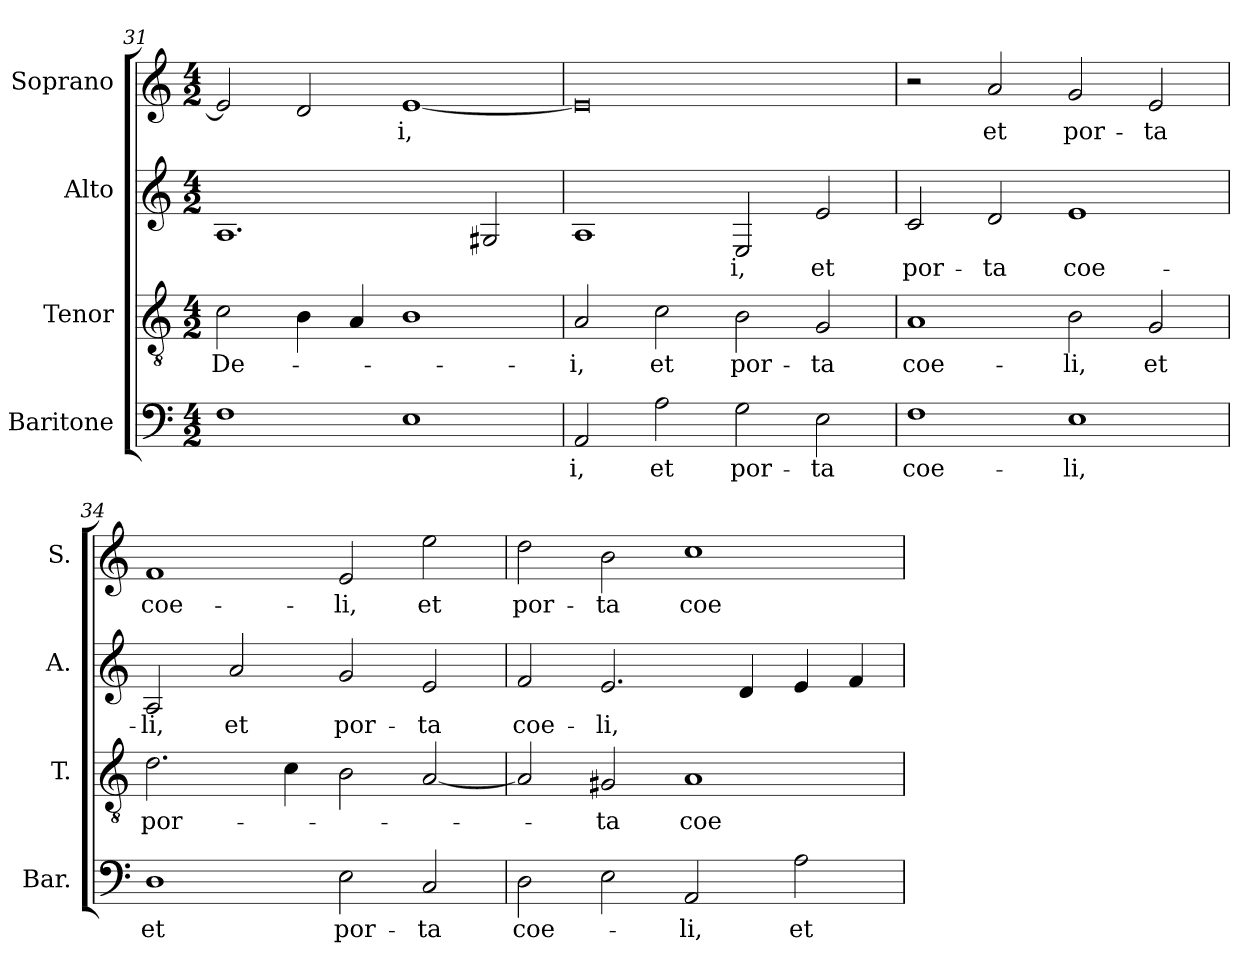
**kern	**text	**kern	**text	**kern	**text	**kern	**text
*part4	*part4	*part3	*part3	*part2	*part2	*part1	*part1
*staff4	*staff4	*staff3	*staff3	*staff2	*staff2	*staff1	*staff1
*I"Baritone	*	*I"Tenor	*	*I"Alto	*	*I"Soprano	*
*I'Bar.	*	*I'T.	*	*I'A.	*	*I'S.	*
*clefF4	*	*clefGv2	*	*clefG2	*	*clefG2	*
*	*	*ITrd7c12	*	*	*	*	*
*k[]	*	*k[]	*	*k[]	*	*k[]	*
*C:	*	*C:	*	*C:	*	*C:	*
*M4/2	*	*M4/2	*	*M4/2	*	*M4/2	*
=31	=31	=31	=31	=31	=31	=31	=31
!	!	!	!LO:LY:b:color=#000000	!	!	!	!
1Fi	.	2Ci\	De-	1.Ai	.	2ei/]	.
.	.	4BBi\	.	.	.	2di/	.
.	.	4AAi/	.	.	.	.	.
!	!	!	!	!	!	!	!LO:LY:b:color=#000000
1Ei	.	1BBi	.	.	.	[1ei	-i,
.	.	.	.	2G#Xi/	.	.	.
=32	=32	=32	=32	=32	=32	=32	=32
!	!LO:LY:b:color=#000000	!	!	!	!	!	!
!	!	!	!LO:LY:b:color=#000000	!	!	!	!
2AAi/	-i,	2AAi/	-i,	1Ai	.	0ei]	.
!	!LO:LY:b:color=#000000	!	!	!	!	!	!
!	!	!	!LO:LY:b:color=#000000	!	!	!	!
2Ai\	et	2Ci\	et	.	.	.	.
!	!LO:LY:b:color=#000000	!	!	!	!	!	!
!	!	!	!LO:LY:b:color=#000000	!	!	!	!
!	!	!	!	!	!LO:LY:b:color=#000000	!	!
2Gi\	por-	2BBi\	por-	2Ei/	-i,	.	.
!	!LO:LY:b:color=#000000	!	!	!	!	!	!
!	!	!	!LO:LY:b:color=#000000	!	!	!	!
!	!	!	!	!	!LO:LY:b:color=#000000	!	!
2Ei\	-ta	2GGi/	-ta	2ei/	et	.	.
=33	=33	=33	=33	=33	=33	=33	=33
!	!LO:LY:b:color=#000000	!	!	!	!	!	!
!	!	!	!LO:LY:b:color=#000000	!	!	!	!
!	!	!	!	!	!LO:LY:b:color=#000000	!	!
1Fi	coe-	1AAi	coe-	2ci/	por-	2r	.
!	!	!	!	!	!LO:LY:b:color=#000000	!	!
!	!	!	!	!	!	!	!LO:LY:b:color=#000000
.	.	.	.	2di/	-ta	2ai/	et
!	!LO:LY:b:color=#000000	!	!	!	!	!	!
!	!	!	!LO:LY:b:color=#000000	!	!	!	!
!	!	!	!	!	!LO:LY:b:color=#000000	!	!
!	!	!	!	!	!	!	!LO:LY:b:color=#000000
1Ei	-li,	2BBi\	-li,	1ei	coe-	2gi/	por-
!	!	!	!LO:LY:b:color=#000000	!	!	!	!
!	!	!	!	!	!	!	!LO:LY:b:color=#000000
.	.	2GGi/	et	.	.	2ei/	-ta
=34	=34	=34	=34	=34	=34	=34	=34
!	!LO:LY:b:color=#000000	!	!	!	!	!	!
!	!	!	!LO:LY:b:color=#000000	!	!	!	!
!	!	!	!	!	!LO:LY:b:color=#000000	!	!
!	!	!	!	!	!	!	!LO:LY:b:color=#000000
1Di	et	2.Di\	por-	2Ai/	-li,	1fi	coe-
!	!	!	!	!	!LO:LY:b:color=#000000	!	!
.	.	.	.	2ai/	et	.	.
.	.	4Ci\	.	.	.	.	.
!	!LO:LY:b:color=#000000	!	!	!	!	!	!
!	!	!	!	!	!LO:LY:b:color=#000000	!	!
!	!	!	!	!	!	!	!LO:LY:b:color=#000000
2Ei\	por-	2BBi\	.	2gi/	por-	2ei/	-li,
!	!LO:LY:b:color=#000000	!	!	!	!	!	!
!	!	!	!	!	!LO:LY:b:color=#000000	!	!
!	!	!	!	!	!	!	!LO:LY:b:color=#000000
2Ci/	-ta	[2AAi/	.	2ei/	-ta	2eei\	et
=35	=35	=35	=35	=35	=35	=35	=35
!	!LO:LY:b:color=#000000	!	!	!	!	!	!
!	!	!	!	!	!LO:LY:b:color=#000000	!	!
!	!	!	!	!	!	!	!LO:LY:b:color=#000000
2Di\	coe-	2AAi/]	.	2fi/	coe-	2ddi\	por-
!	!	!	!LO:LY:b:color=#000000	!	!	!	!
!	!	!	!	!	!LO:LY:b:color=#000000	!	!
!	!	!	!	!	!	!	!LO:LY:b:color=#000000
2Ei\	.	2GG#Xi/	-ta	2.ei/	-li,	2bi\	-ta
!	!LO:LY:b:color=#000000	!	!	!	!	!	!
!	!	!	!LO:LY:b:color=#000000	!	!	!	!
!	!	!	!	!	!	!	!LO:LY:b:color=#000000
2AAi/	-li,	1AAi	coe-	.	.	1cci	coe-
.	.	.	.	4di/	.	.	.
!	!LO:LY:b:color=#000000	!	!	!	!	!	!
2Ai\	et	.	.	4ei/	.	.	.
.	.	.	.	4fi/	.	.	.
=	=	=	=	=	=	=	=
*-	*-	*-	*-	*-	*-	*-	*-
